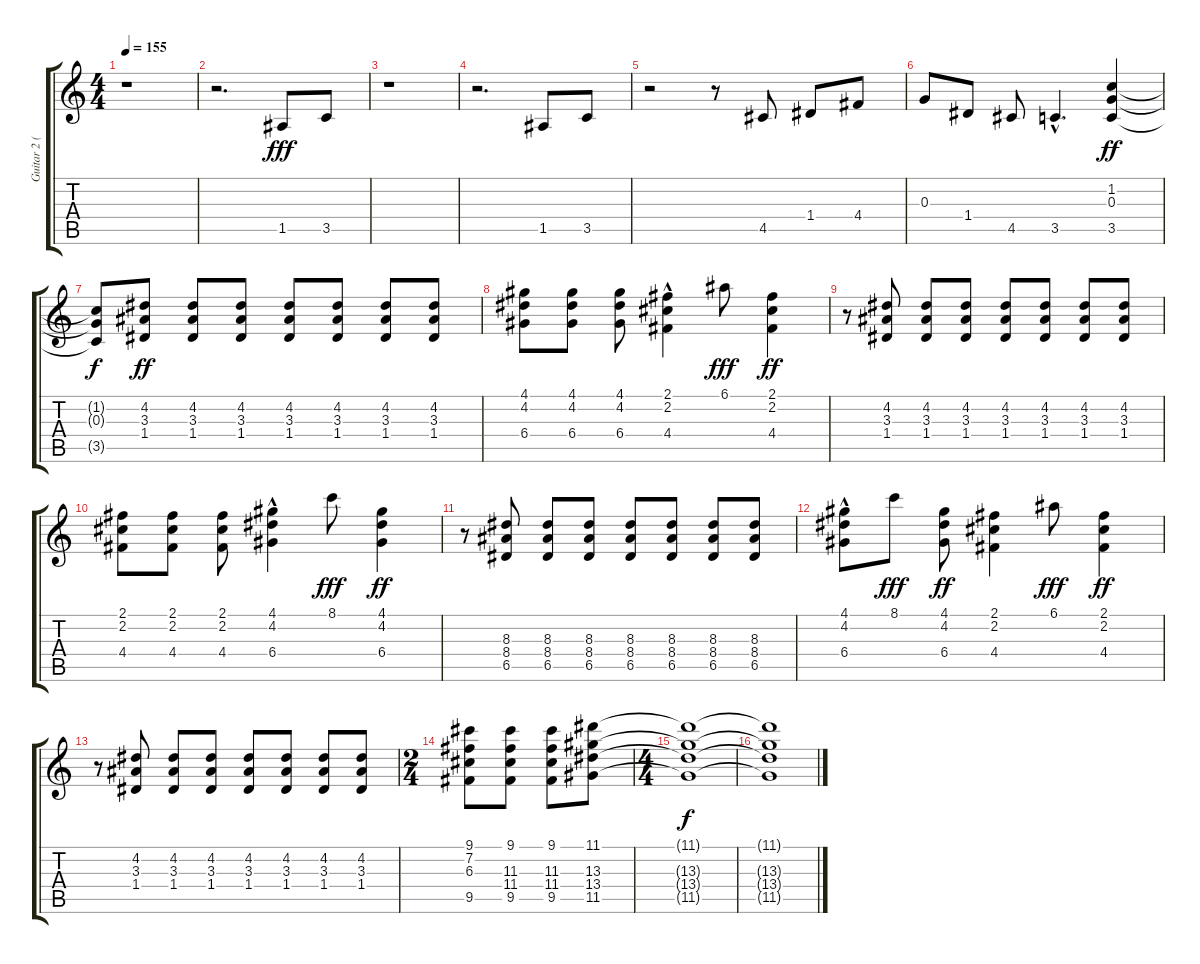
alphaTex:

\track ("Guitar 2 (EFX)" "Guitar 2 (") {instrument distortionguitar}
\staff {score tabs}
\tuning (E4 B3 G3 D3 A2 E2) {hide}
\ts (4 4)
\tempo 155
\clef g2
\ks c
r.1{dy fff} |
r.2{d} 1.5.8 3.5.8 |
r.1 |
r.2{d} 1.5.8 3.5.8 |
r.2 r.8 4.5.8 1.4.8 4.4.8 |
0.3.8 1.4.8 4.5.8 3.5{hac}.4{d} (1.2 0.3 3.5).4{dy ff volume 14} |
(1.2{t} 0.3{t} 3.5{t}).8{dy f} (4.2 3.3 1.4).8{dy ff} (4.2 3.3 1.4).8 (4.2 3.3 1.4).8 (4.2 3.3 1.4).8 (4.2 3.3 1.4).8 (4.2 3.3 1.4).8 (4.2 3.3 1.4).8 |
(4.1 4.2 6.4).8 (4.1 4.2 6.4).8 (4.1 4.2 6.4).8 (2.1{hac} 2.2{hac} 4.4{hac}).4 6.1.8{dy fff} (2.1 2.2 4.4).4{dy ff} |
r.8 (4.2 3.3 1.4).8 (4.2 3.3 1.4).8 (4.2 3.3 1.4).8 (4.2 3.3 1.4).8 (4.2 3.3 1.4).8 (4.2 3.3 1.4).8 (4.2 3.3 1.4).8 |
(2.1 2.2 4.4).8 (2.1 2.2 4.4).8 (2.1 2.2 4.4).8 (4.1{hac} 4.2{hac} 6.4{hac}).4 8.1.8{dy fff} (4.1 4.2 6.4).4{dy ff} |
r.8 (8.3 8.4 6.5).8 (8.3 8.4 6.5).8 (8.3 8.4 6.5).8 (8.3 8.4 6.5).8 (8.3 8.4 6.5).8 (8.3 8.4 6.5).8 (8.3 8.4 6.5).8 |
(4.1{hac} 4.2{hac} 6.4{hac}).8 8.1.8{dy fff} (4.1 4.2 6.4).8{dy ff} (2.1 2.2 4.4).4 6.1.8{dy fff} (2.1 2.2 4.4).4{dy ff} |
r.8 (4.2 3.3 1.4).8 (4.2 3.3 1.4).8 (4.2 3.3 1.4).8 (4.2 3.3 1.4).8 (4.2 3.3 1.4).8 (4.2 3.3 1.4).8 (4.2 3.3 1.4).8 |
\ts (2 4)
(9.1 7.2 6.3 9.5).8 (9.1 11.3 11.4 9.5).8 (9.1 11.3 11.4 9.5).8 (11.1 13.3 13.4 11.5).8 |
\ts (4 4)
(11.1{t} 13.3{t} 13.4{t} 11.5{t}).1{dy f} |
(11.1{t} 13.3{t} 13.4{t} 11.5{t}).1
